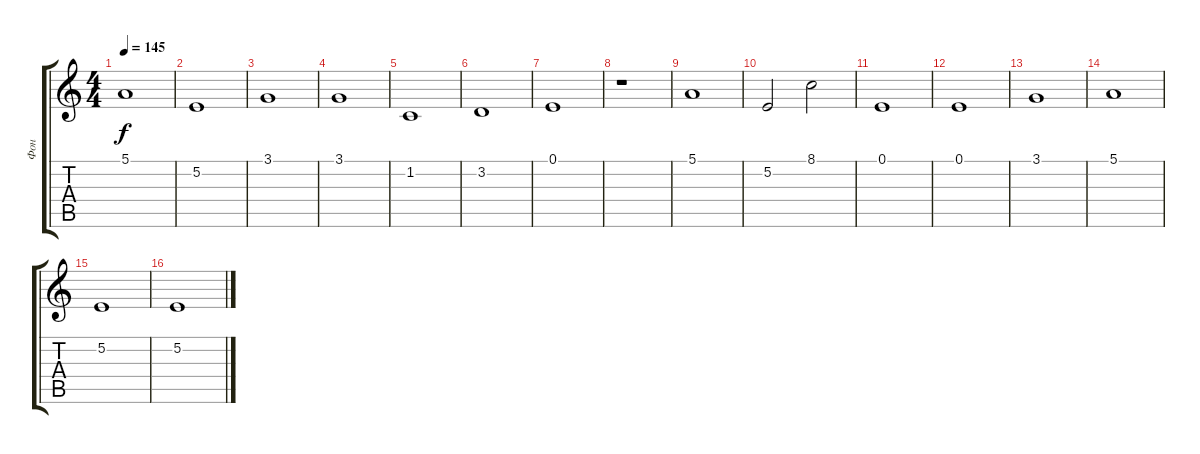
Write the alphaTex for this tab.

\track ("Фон" "Фон") {instrument pad2warm}
\staff {score tabs}
\tuning (E4 B3 G3 D3 A2 E2) {hide}
\ts (4 4)
\tempo 145
\clef g2
\ks c
5.1.1{dy f} |
5.2.1 |
3.1.1 |
3.1.1 |
1.2.1 |
3.2.1 |
0.1.1 |
r.1 |
5.1.1 |
5.2.2 8.1.2 |
0.1.1 |
0.1.1 |
3.1.1 |
5.1.1 |
5.2.1 |
5.2.1
